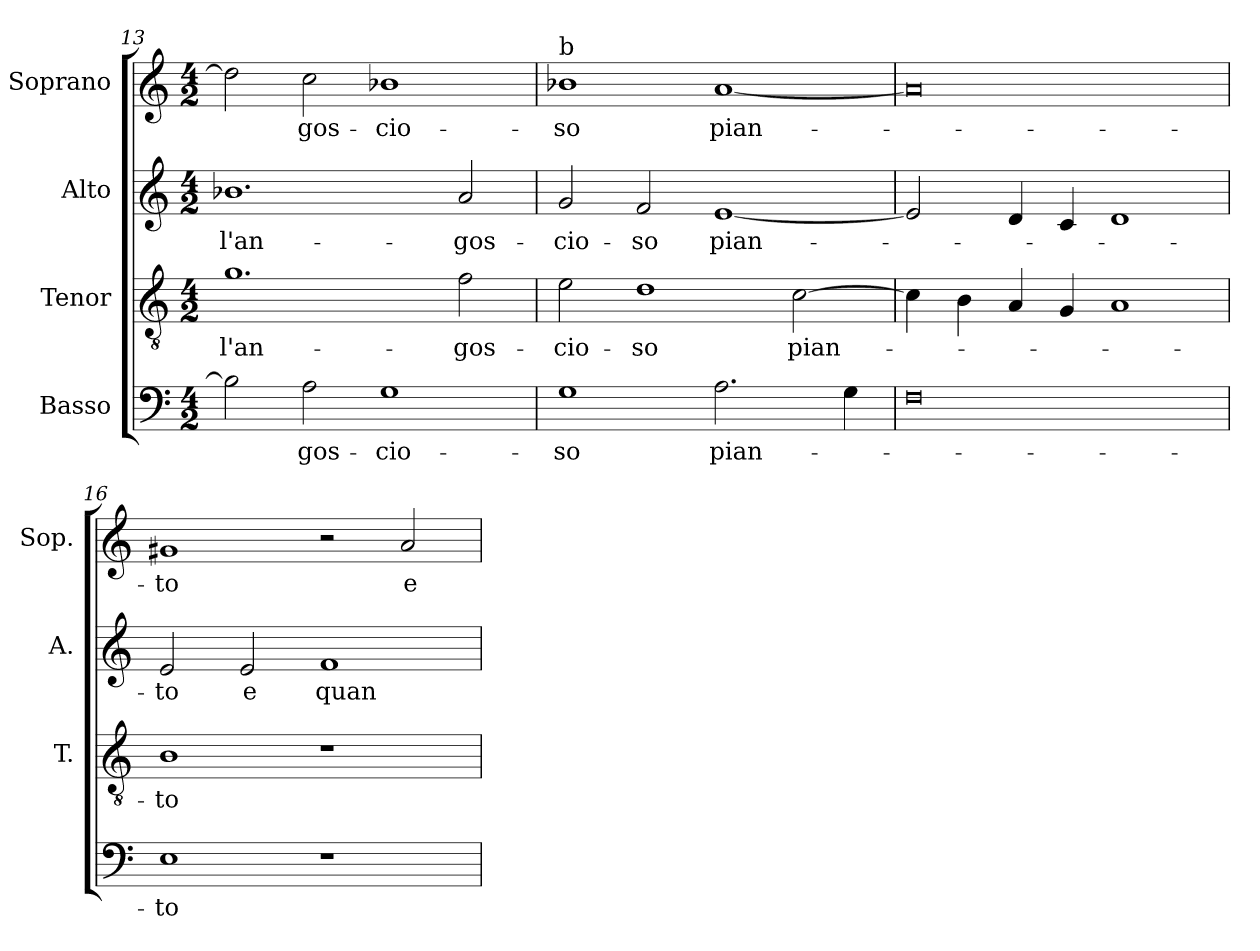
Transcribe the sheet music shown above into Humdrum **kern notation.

**kern	**text	**kern	**text	**kern	**text	**kern	**text
*part4	*part4	*part3	*part3	*part2	*part2	*part1	*part1
*staff4	*staff4	*staff3	*staff3	*staff2	*staff2	*staff1	*staff1
*I"Basso	*	*I"Tenor	*	*I"Alto	*	*I"Soprano	*
*	*	*I'T.	*	*I'A.	*	*I'Sop.	*
*clefF4	*	*clefGv2	*	*clefG2	*	*clefG2	*
*	*	*ITrd7c12	*	*	*	*	*
*k[]	*	*k[]	*	*k[]	*	*k[]	*
*C:	*	*C:	*	*C:	*	*C:	*
*M4/2	*	*M4/2	*	*M4/2	*	*M4/2	*
=13	=13	=13	=13	=13	=13	=13	=13
!	!	!	!LO:LY:b:color=#000000	!	!	!	!
!	!	!	!	!	!LO:LY:b:color=#000000	!	!
2B-i\]	.	1.Gi	l'an-	1.b-Xi	l'an-	2ddi\]	.
!	!LO:LY:b:color=#000000	!	!	!	!	!	!
!	!	!	!	!	!	!	!LO:LY:b:color=#000000
2Ai\	-gos-	.	.	.	.	2cci\	-gos-
!	!LO:LY:b:color=#000000	!	!	!	!	!	!
!	!	!	!	!	!	!	!LO:LY:b:color=#000000
1Gi	-cio-	.	.	.	.	1b-Xi	-cio-
!	!	!	!LO:LY:b:color=#000000	!	!	!	!
!	!	!	!	!	!LO:LY:b:color=#000000	!	!
.	.	2Fi\	-gos-	2ai/	-gos-	.	.
=14	=14	=14	=14	=14	=14	=14	=14
!	!LO:LY:b:color=#000000	!	!	!	!	!	!
!	!	!	!LO:LY:b:color=#000000	!	!	!	!
!	!	!	!	!	!LO:LY:b:color=#000000	!	!
!	!	!	!	!	!	!LO:TX:a:t=b	!
!	!	!	!	!	!	!	!LO:LY:b:color=#000000
1Gi	-so	2Ei\	-cio-	2gi/	-cio-	1b-i	-so
!	!	!	!LO:LY:b:color=#000000	!	!	!	!
!	!	!	!	!	!LO:LY:b:color=#000000	!	!
.	.	1Di	-so	2fi/	-so	.	.
!	!LO:LY:b:color=#000000	!	!	!	!	!	!
!	!	!	!	!	!LO:LY:b:color=#000000	!	!
!	!	!	!	!	!	!	!LO:LY:b:color=#000000
2.Ai\	pian-	.	.	[<1ei	pian-	[<1ai	pian-
!	!	!	!LO:LY:b:color=#000000	!	!	!	!
.	.	[>2Ci\	pian-	.	.	.	.
4Gi\	.	.	.	.	.	.	.
=15	=15	=15	=15	=15	=15	=15	=15
0Fi	.	4Ci\]	.	2ei/]	.	0ai]	.
.	.	4BBi\	.	.	.	.	.
.	.	4AAi/	.	4di/	.	.	.
.	.	4GGi/	.	4ci/	.	.	.
.	.	1AAi	.	1di	.	.	.
=16	=16	=16	=16	=16	=16	=16	=16
!	!LO:LY:b:color=#000000	!	!	!	!	!	!
!	!	!	!LO:LY:b:color=#000000	!	!	!	!
!	!	!	!	!	!LO:LY:b:color=#000000	!	!
!	!	!	!	!	!	!	!LO:LY:b:color=#000000
1Ei	-to	1BBi	-to	2ei/	-to	1g#Xi	-to
!	!	!	!	!	!LO:LY:b:color=#000000	!	!
.	.	.	.	2ei/	e	.	.
!	!	!	!	!	!LO:LY:b:color=#000000	!	!
1r	.	1r	.	1fi	quan-	2r	.
!	!	!	!	!	!	!	!LO:LY:b:color=#000000
.	.	.	.	.	.	2ai/	e
=	=	=	=	=	=	=	=
*-	*-	*-	*-	*-	*-	*-	*-
